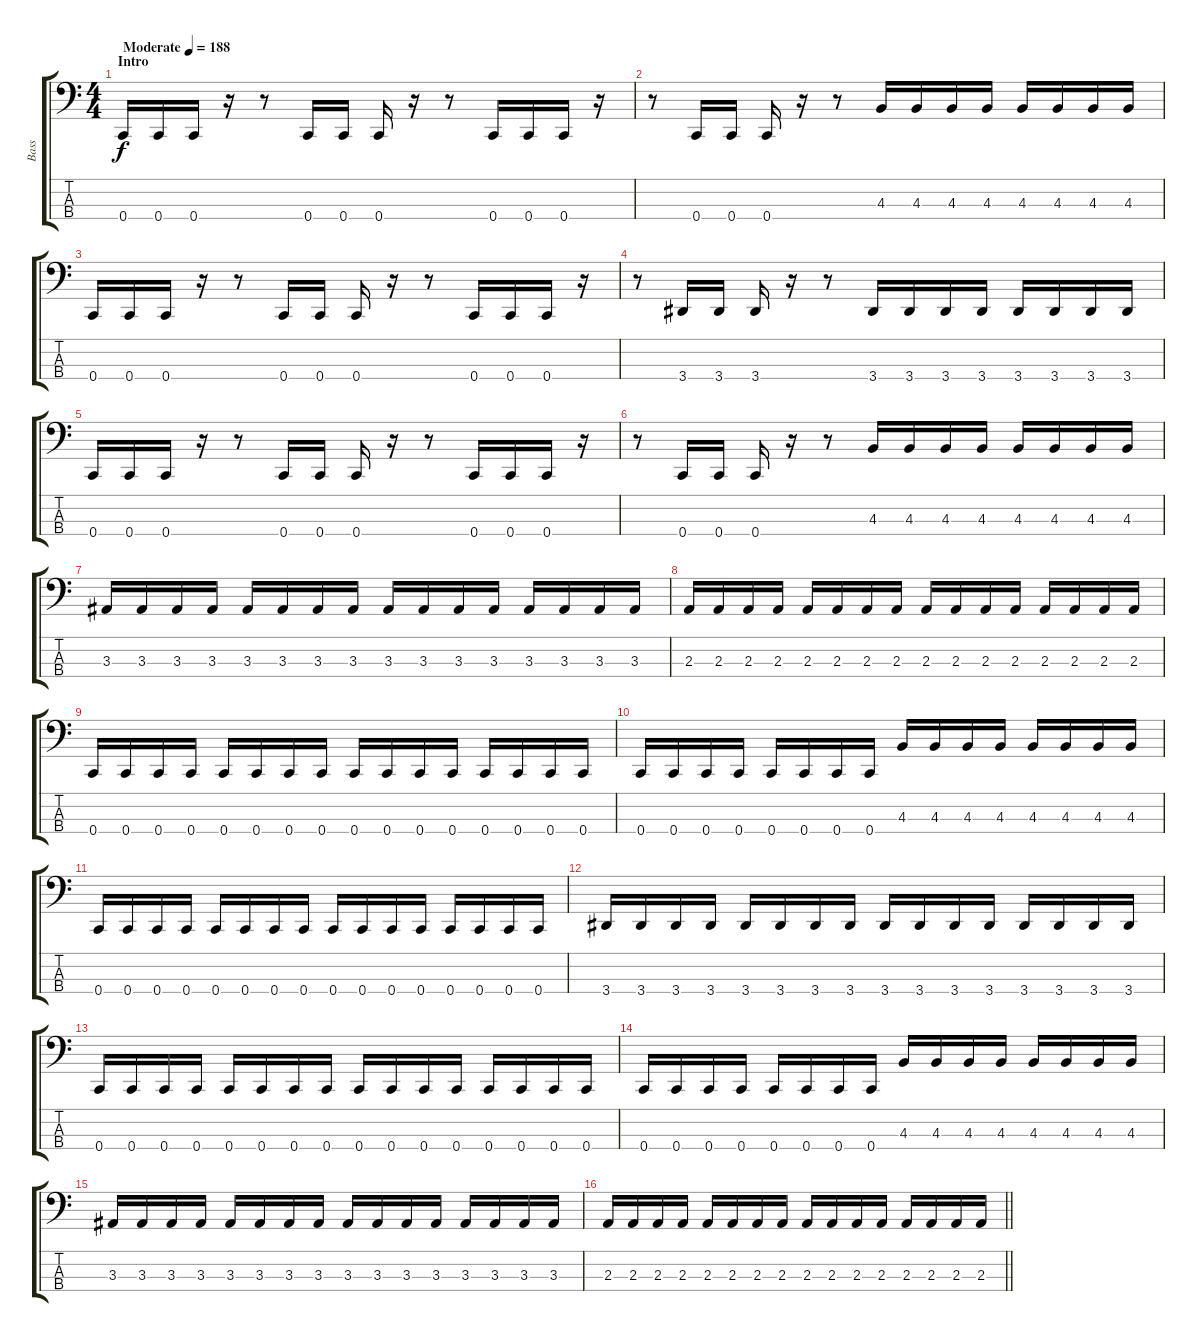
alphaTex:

\track ("Bass" "Bass") {instrument electricbassfinger}
\staff {score tabs}
\tuning (F2 C2 G1 C1) {hide}
\ts (4 4)
\section ("" "Intro")
\tempo (188 "Moderate")
\clef f4
\ks c
0.4.16{dy f instrument electricbassfinger} 0.4.16 0.4.16 r.16 r.8 0.4.16 0.4.16 0.4.16 r.16 r.8 0.4.16 0.4.16 0.4.16 r.16 |
r.8 0.4.16 0.4.16 0.4.16 r.16 r.8 4.3.16 4.3.16 4.3.16 4.3.16 4.3.16 4.3.16 4.3.16 4.3.16 |
0.4.16 0.4.16 0.4.16 r.16 r.8 0.4.16 0.4.16 0.4.16 r.16 r.8 0.4.16 0.4.16 0.4.16 r.16 |
r.8 3.4.16 3.4.16 3.4.16 r.16 r.8 3.4.16 3.4.16 3.4.16 3.4.16 3.4.16 3.4.16 3.4.16 3.4.16 |
0.4.16 0.4.16 0.4.16 r.16 r.8 0.4.16 0.4.16 0.4.16 r.16 r.8 0.4.16 0.4.16 0.4.16 r.16 |
r.8 0.4.16 0.4.16 0.4.16 r.16 r.8 4.3.16 4.3.16 4.3.16 4.3.16 4.3.16 4.3.16 4.3.16 4.3.16 |
3.3.16 3.3.16 3.3.16 3.3.16 3.3.16 3.3.16 3.3.16 3.3.16 3.3.16 3.3.16 3.3.16 3.3.16 3.3.16 3.3.16 3.3.16 3.3.16 |
2.3.16 2.3.16 2.3.16 2.3.16 2.3.16 2.3.16 2.3.16 2.3.16 2.3.16 2.3.16 2.3.16 2.3.16 2.3.16 2.3.16 2.3.16 2.3.16 |
0.4.16 0.4.16 0.4.16 0.4.16 0.4.16 0.4.16 0.4.16 0.4.16 0.4.16 0.4.16 0.4.16 0.4.16 0.4.16 0.4.16 0.4.16 0.4.16 |
0.4.16 0.4.16 0.4.16 0.4.16 0.4.16 0.4.16 0.4.16 0.4.16 4.3.16 4.3.16 4.3.16 4.3.16 4.3.16 4.3.16 4.3.16 4.3.16 |
0.4.16 0.4.16 0.4.16 0.4.16 0.4.16 0.4.16 0.4.16 0.4.16 0.4.16 0.4.16 0.4.16 0.4.16 0.4.16 0.4.16 0.4.16 0.4.16 |
3.4.16 3.4.16 3.4.16 3.4.16 3.4.16 3.4.16 3.4.16 3.4.16 3.4.16 3.4.16 3.4.16 3.4.16 3.4.16 3.4.16 3.4.16 3.4.16 |
0.4.16 0.4.16 0.4.16 0.4.16 0.4.16 0.4.16 0.4.16 0.4.16 0.4.16 0.4.16 0.4.16 0.4.16 0.4.16 0.4.16 0.4.16 0.4.16 |
0.4.16 0.4.16 0.4.16 0.4.16 0.4.16 0.4.16 0.4.16 0.4.16 4.3.16 4.3.16 4.3.16 4.3.16 4.3.16 4.3.16 4.3.16 4.3.16 |
3.3.16 3.3.16 3.3.16 3.3.16 3.3.16 3.3.16 3.3.16 3.3.16 3.3.16 3.3.16 3.3.16 3.3.16 3.3.16 3.3.16 3.3.16 3.3.16 |
\barLineRight lightlight
2.3.16 2.3.16 2.3.16 2.3.16 2.3.16 2.3.16 2.3.16 2.3.16 2.3.16 2.3.16 2.3.16 2.3.16 2.3.16 2.3.16 2.3.16 2.3.16
